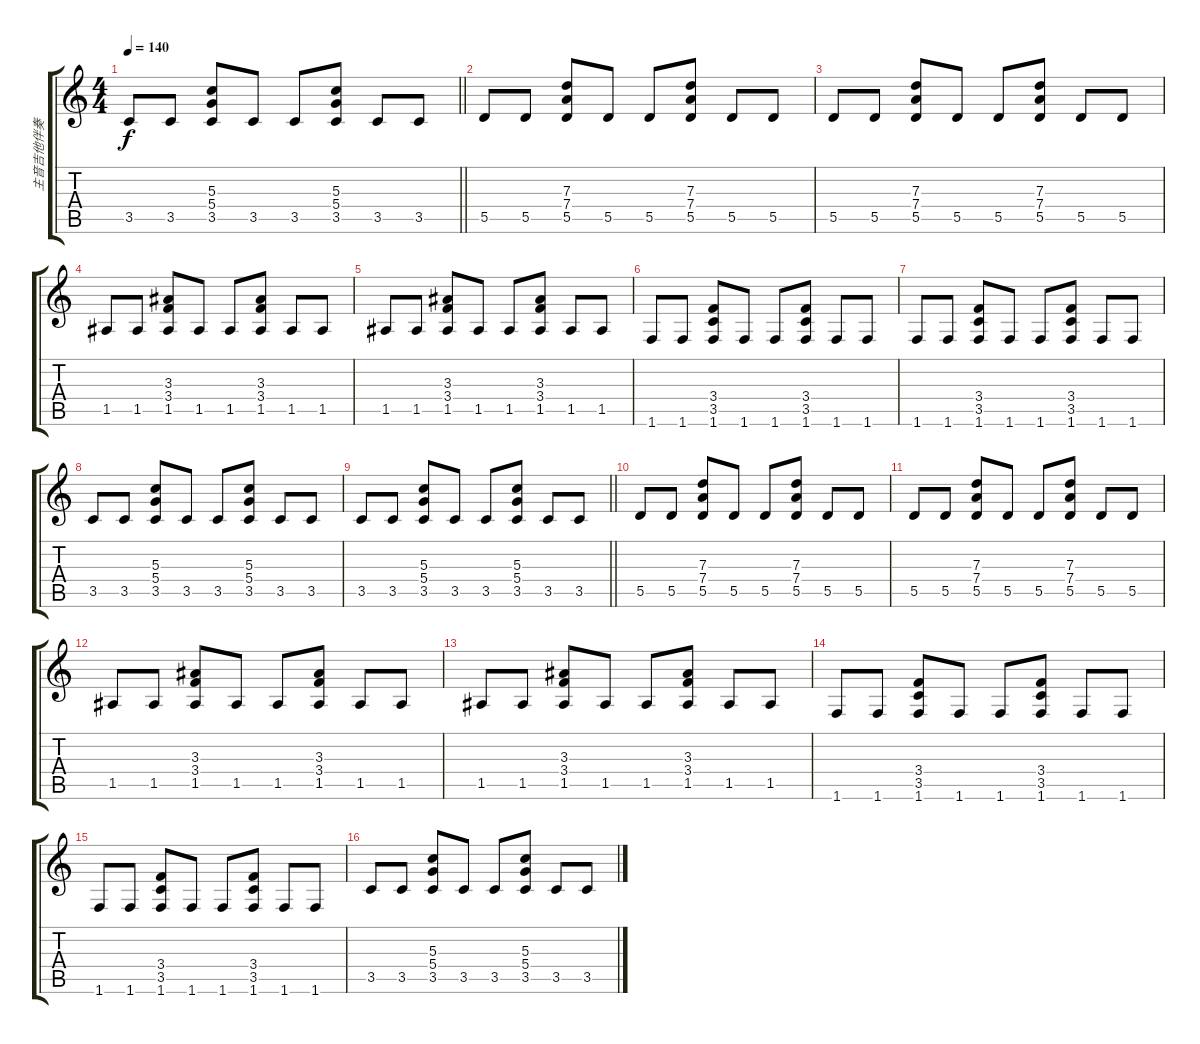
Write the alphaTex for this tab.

\track ("主音吉他伴奏" "主音吉他伴奏") {instrument distortionguitar}
\staff {score tabs}
\tuning (E4 B3 G3 D3 A2 E2) {hide}
\ts (4 4)
\tempo 140
\clef g2
\barLineRight lightlight
\ks c
3.5.8{dy f} 3.5.8 (5.3 5.4 3.5).8 3.5.8 3.5.8 (5.3 5.4 3.5).8 3.5.8 3.5.8 |
5.5.8 5.5.8 (7.3 7.4 5.5).8 5.5.8 5.5.8 (7.3 7.4 5.5).8 5.5.8 5.5.8 |
5.5.8 5.5.8 (7.3 7.4 5.5).8 5.5.8 5.5.8 (7.3 7.4 5.5).8 5.5.8 5.5.8 |
1.5.8 1.5.8 (3.3 3.4 1.5).8 1.5.8 1.5.8 (3.3 3.4 1.5).8 1.5.8 1.5.8 |
1.5.8 1.5.8 (3.3 3.4 1.5).8 1.5.8 1.5.8 (3.3 3.4 1.5).8 1.5.8 1.5.8 |
1.6.8 1.6.8 (3.4 3.5 1.6).8 1.6.8 1.6.8 (3.4 3.5 1.6).8 1.6.8 1.6.8 |
1.6.8 1.6.8 (3.4 3.5 1.6).8 1.6.8 1.6.8 (3.4 3.5 1.6).8 1.6.8 1.6.8 |
3.5.8 3.5.8 (5.3 5.4 3.5).8 3.5.8 3.5.8 (5.3 5.4 3.5).8 3.5.8 3.5.8 |
\barLineRight lightlight
3.5.8 3.5.8 (5.3 5.4 3.5).8 3.5.8 3.5.8 (5.3 5.4 3.5).8 3.5.8 3.5.8 |
5.5.8 5.5.8 (7.3 7.4 5.5).8 5.5.8 5.5.8 (7.3 7.4 5.5).8 5.5.8 5.5.8 |
5.5.8 5.5.8 (7.3 7.4 5.5).8 5.5.8 5.5.8 (7.3 7.4 5.5).8 5.5.8 5.5.8 |
1.5.8 1.5.8 (3.3 3.4 1.5).8 1.5.8 1.5.8 (3.3 3.4 1.5).8 1.5.8 1.5.8 |
1.5.8 1.5.8 (3.3 3.4 1.5).8 1.5.8 1.5.8 (3.3 3.4 1.5).8 1.5.8 1.5.8 |
1.6.8 1.6.8 (3.4 3.5 1.6).8 1.6.8 1.6.8 (3.4 3.5 1.6).8 1.6.8 1.6.8 |
1.6.8 1.6.8 (3.4 3.5 1.6).8 1.6.8 1.6.8 (3.4 3.5 1.6).8 1.6.8 1.6.8 |
3.5.8 3.5.8 (5.3 5.4 3.5).8 3.5.8 3.5.8 (5.3 5.4 3.5).8 3.5.8 3.5.8
